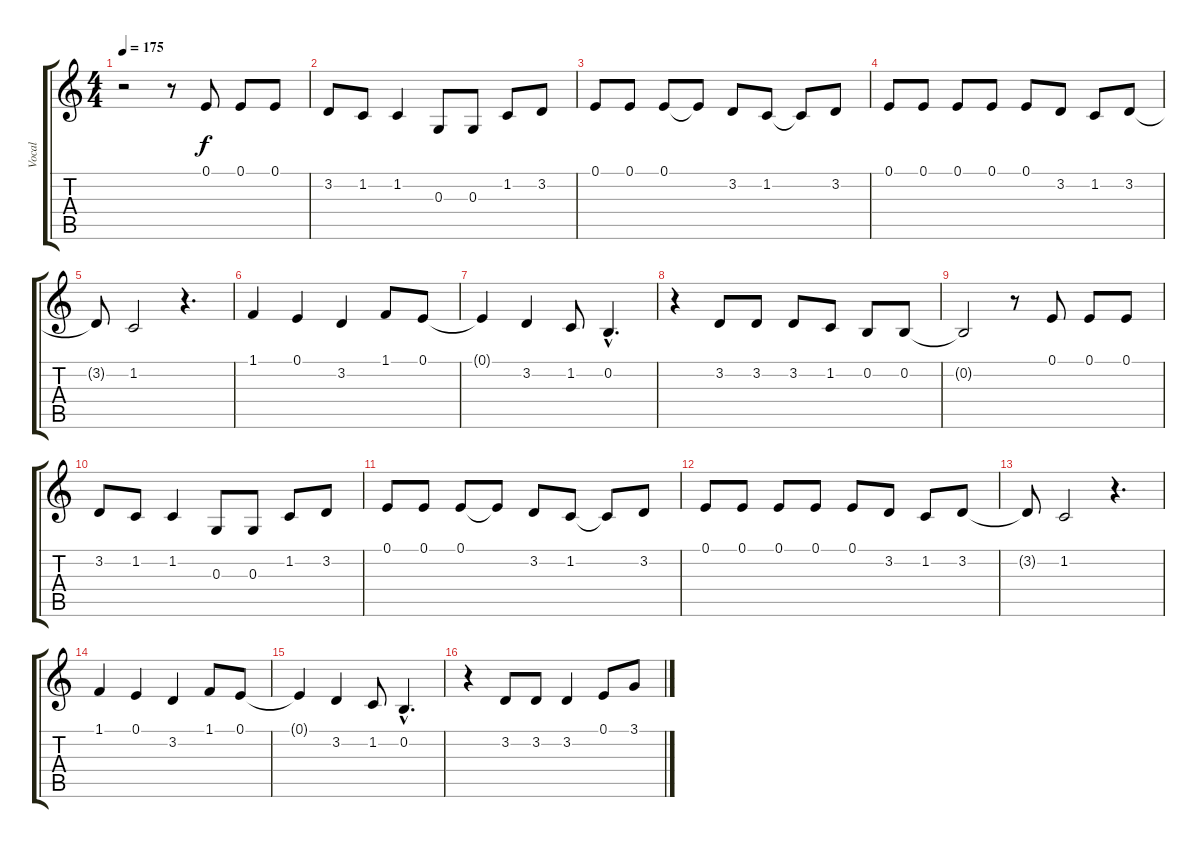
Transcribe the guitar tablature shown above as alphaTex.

\track ("Vocal" "Vocal") {instrument englishhorn}
\staff {score tabs}
\tuning (E4 B3 G3 D3 A2 E2) {hide}
\ts (4 4)
\tempo 175
\clef g2
\ks c
r.2{dy f} r.8 0.1.8 0.1.8 0.1.8 |
3.2.8 1.2.8 1.2.4 0.3.8 0.3.8 1.2.8 3.2.8 |
0.1.8 0.1.8 0.1.8 0.1{t}.8 3.2.8 1.2.8 1.2{t}.8 3.2.8 |
0.1.8 0.1.8 0.1.8 0.1.8 0.1.8 3.2.8 1.2.8 3.2.8 |
3.2{t}.8 1.2.2 r.4{d} |
1.1.4 0.1.4 3.2.4 1.1.8 0.1.8 |
0.1{t}.4 3.2.4 1.2.8 0.2{hac}.4{d} |
r.4 3.2.8 3.2.8 3.2.8 1.2.8 0.2.8 0.2.8 |
0.2{t}.2 r.8 0.1.8 0.1.8 0.1.8 |
3.2.8 1.2.8 1.2.4 0.3.8 0.3.8 1.2.8 3.2.8 |
0.1.8 0.1.8 0.1.8 0.1{t}.8 3.2.8 1.2.8 1.2{t}.8 3.2.8 |
0.1.8 0.1.8 0.1.8 0.1.8 0.1.8 3.2.8 1.2.8 3.2.8 |
3.2{t}.8 1.2.2 r.4{d} |
1.1.4 0.1.4 3.2.4 1.1.8 0.1.8 |
0.1{t}.4 3.2.4 1.2.8 0.2{hac}.4{d} |
r.4 3.2.8 3.2.8 3.2.4 0.1.8 3.1.8
